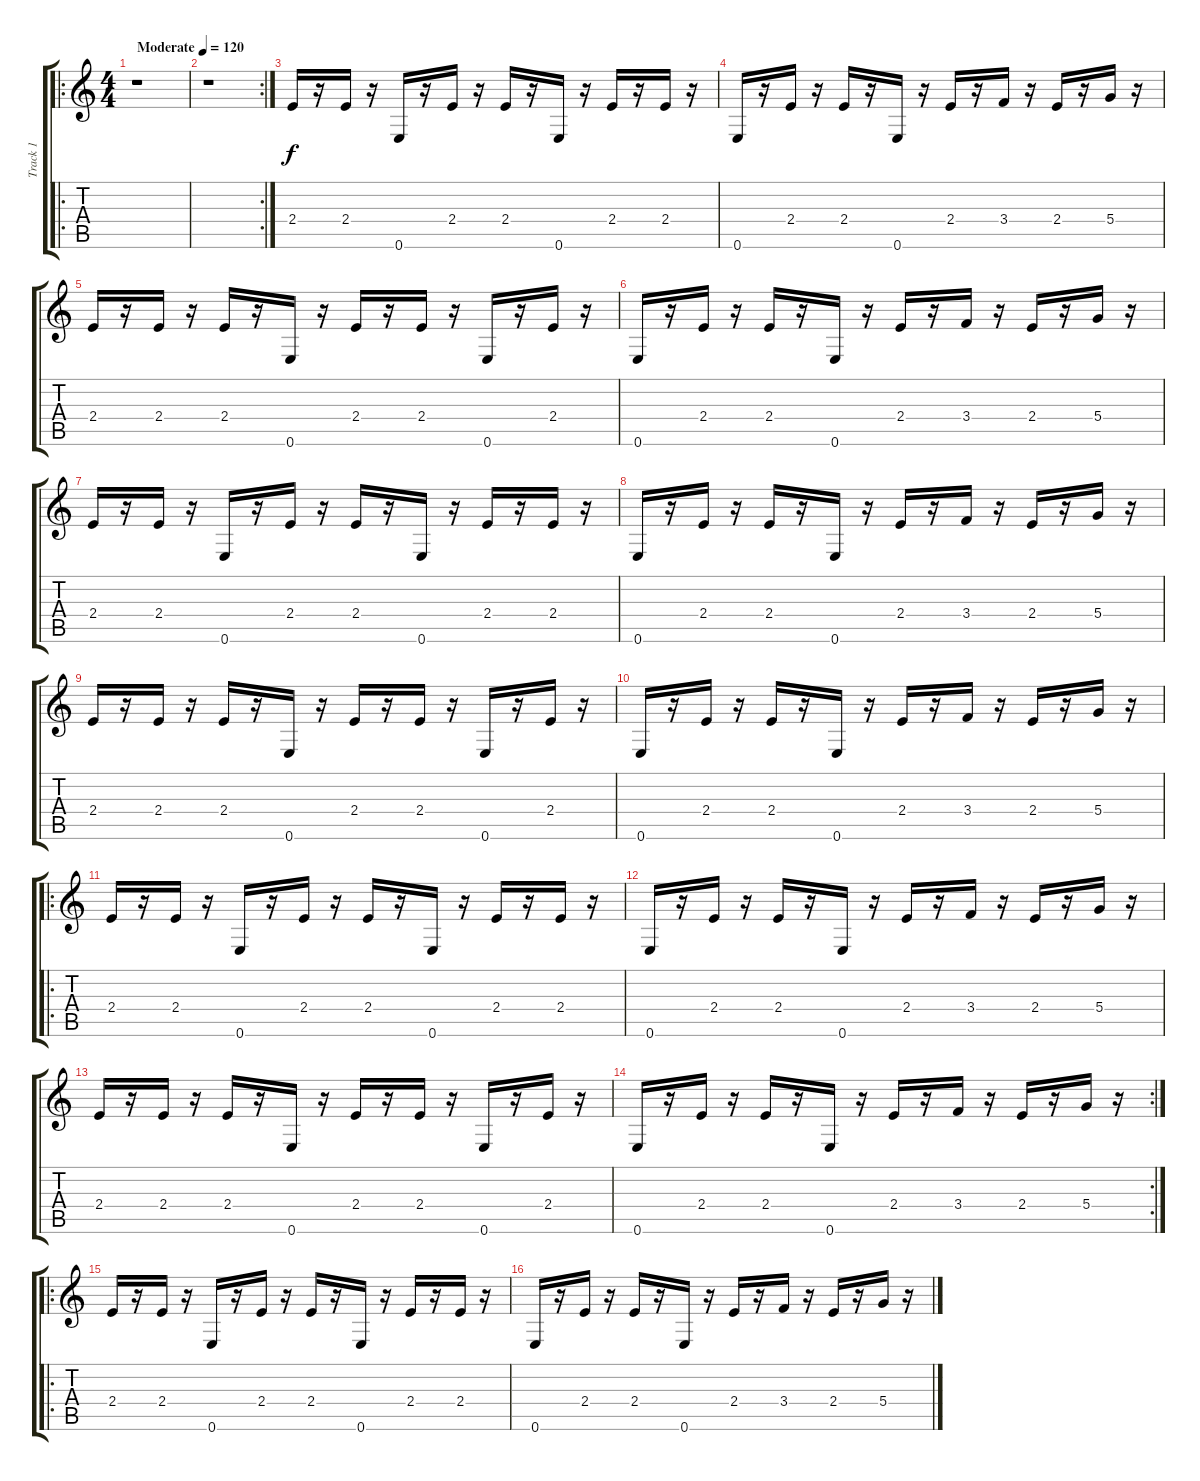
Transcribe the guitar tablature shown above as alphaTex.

\track ("Track 1" "Track 1") {instrument electricguitarjazz}
\staff {score tabs}
\tuning (E4 B3 G3 D3 A2 E2) {hide}
\ro
\ts (4 4)
\tempo (120 "Moderate")
\clef g2
\ks c
r.1{dy f instrument electricguitarjazz} |
\rc 2
r.1 |
2.4.16 r.16 2.4.16 r.16 0.6.16 r.16 2.4.16 r.16 2.4.16 r.16 0.6.16 r.16 2.4.16 r.16 2.4.16 r.16 |
0.6.16 r.16 2.4.16 r.16 2.4.16 r.16 0.6.16 r.16 2.4.16 r.16 3.4.16 r.16 2.4.16 r.16 5.4.16 r.16 |
2.4.16 r.16 2.4.16 r.16 2.4.16 r.16 0.6.16 r.16 2.4.16 r.16 2.4.16 r.16 0.6.16 r.16 2.4.16 r.16 |
0.6.16 r.16 2.4.16 r.16 2.4.16 r.16 0.6.16 r.16 2.4.16 r.16 3.4.16 r.16 2.4.16 r.16 5.4.16 r.16 |
2.4.16 r.16 2.4.16 r.16 0.6.16 r.16 2.4.16 r.16 2.4.16 r.16 0.6.16 r.16 2.4.16 r.16 2.4.16 r.16 |
0.6.16 r.16 2.4.16 r.16 2.4.16 r.16 0.6.16 r.16 2.4.16 r.16 3.4.16 r.16 2.4.16 r.16 5.4.16 r.16 |
2.4.16 r.16 2.4.16 r.16 2.4.16 r.16 0.6.16 r.16 2.4.16 r.16 2.4.16 r.16 0.6.16 r.16 2.4.16 r.16 |
0.6.16 r.16 2.4.16 r.16 2.4.16 r.16 0.6.16 r.16 2.4.16 r.16 3.4.16 r.16 2.4.16 r.16 5.4.16 r.16 |
\ro
2.4.16 r.16 2.4.16 r.16 0.6.16 r.16 2.4.16 r.16 2.4.16 r.16 0.6.16 r.16 2.4.16 r.16 2.4.16 r.16 |
0.6.16 r.16 2.4.16 r.16 2.4.16 r.16 0.6.16 r.16 2.4.16 r.16 3.4.16 r.16 2.4.16 r.16 5.4.16 r.16 |
2.4.16 r.16 2.4.16 r.16 2.4.16 r.16 0.6.16 r.16 2.4.16 r.16 2.4.16 r.16 0.6.16 r.16 2.4.16 r.16 |
\rc 2
0.6.16 r.16 2.4.16 r.16 2.4.16 r.16 0.6.16 r.16 2.4.16 r.16 3.4.16 r.16 2.4.16 r.16 5.4.16 r.16 |
\ro
2.4.16 r.16 2.4.16 r.16 0.6.16 r.16 2.4.16 r.16 2.4.16 r.16 0.6.16 r.16 2.4.16 r.16 2.4.16 r.16 |
0.6.16 r.16 2.4.16 r.16 2.4.16 r.16 0.6.16 r.16 2.4.16 r.16 3.4.16 r.16 2.4.16 r.16 5.4.16 r.16
